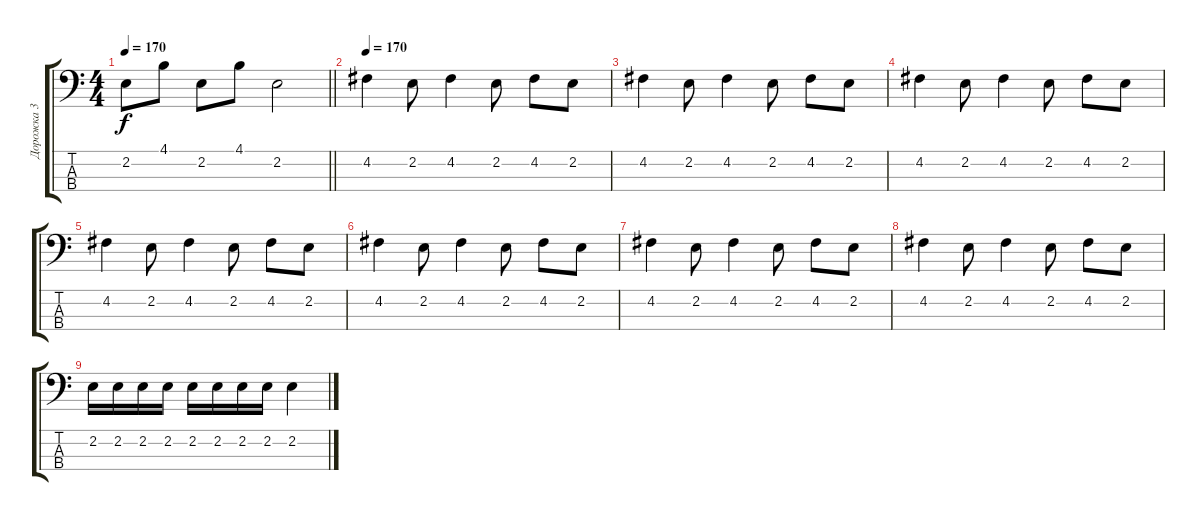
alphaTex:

\track ("Дорожка 3" "Дорожка 3") {instrument electricbasspick}
\staff {score tabs}
\tuning (G2 D2 A1 E1) {hide}
\ts (4 4)
\tempo 170
\clef f4
\barLineRight lightlight
\ks c
2.2.8{dy f} 4.1.8 2.2.8 4.1.8 2.2.2 |
\tempo 170
4.2.4 2.2.8 4.2.4 2.2.8 4.2.8 2.2.8 |
4.2.4 2.2.8 4.2.4 2.2.8 4.2.8 2.2.8 |
4.2.4 2.2.8 4.2.4 2.2.8 4.2.8 2.2.8 |
4.2.4 2.2.8 4.2.4 2.2.8 4.2.8 2.2.8 |
4.2.4 2.2.8 4.2.4 2.2.8 4.2.8 2.2.8 |
4.2.4 2.2.8 4.2.4 2.2.8 4.2.8 2.2.8 |
4.2.4 2.2.8 4.2.4 2.2.8 4.2.8 2.2.8 |
2.2.16 2.2.16 2.2.16 2.2.16 2.2.16 2.2.16 2.2.16 2.2.16 2.2.4
